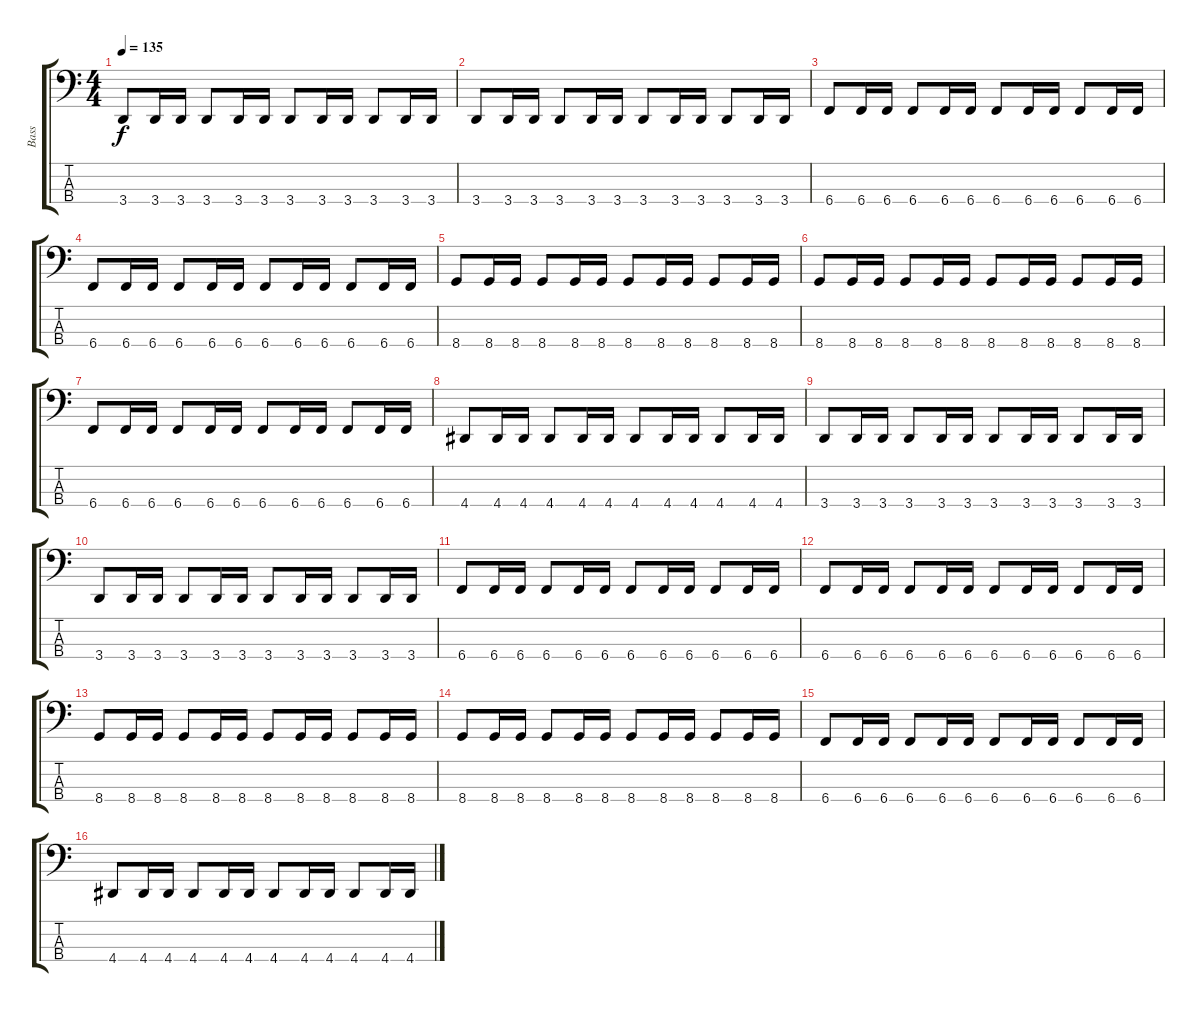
\track ("Bass" "Bass") {instrument electricbassfinger}
\staff {score tabs}
\tuning (E2 B1 Gb1 B0) {hide}
\ts (4 4)
\tempo 135
\clef f4
\ks c
3.4.8{dy f} 3.4.16 3.4.16 3.4.8 3.4.16 3.4.16 3.4.8 3.4.16 3.4.16 3.4.8 3.4.16 3.4.16 |
3.4.8 3.4.16 3.4.16 3.4.8 3.4.16 3.4.16 3.4.8 3.4.16 3.4.16 3.4.8 3.4.16 3.4.16 |
6.4.8 6.4.16 6.4.16 6.4.8 6.4.16 6.4.16 6.4.8 6.4.16 6.4.16 6.4.8 6.4.16 6.4.16 |
6.4.8 6.4.16 6.4.16 6.4.8 6.4.16 6.4.16 6.4.8 6.4.16 6.4.16 6.4.8 6.4.16 6.4.16 |
8.4.8 8.4.16 8.4.16 8.4.8 8.4.16 8.4.16 8.4.8 8.4.16 8.4.16 8.4.8 8.4.16 8.4.16 |
8.4.8 8.4.16 8.4.16 8.4.8 8.4.16 8.4.16 8.4.8 8.4.16 8.4.16 8.4.8 8.4.16 8.4.16 |
6.4.8 6.4.16 6.4.16 6.4.8 6.4.16 6.4.16 6.4.8 6.4.16 6.4.16 6.4.8 6.4.16 6.4.16 |
4.4.8 4.4.16 4.4.16 4.4.8 4.4.16 4.4.16 4.4.8 4.4.16 4.4.16 4.4.8 4.4.16 4.4.16 |
3.4.8 3.4.16 3.4.16 3.4.8 3.4.16 3.4.16 3.4.8 3.4.16 3.4.16 3.4.8 3.4.16 3.4.16 |
3.4.8 3.4.16 3.4.16 3.4.8 3.4.16 3.4.16 3.4.8 3.4.16 3.4.16 3.4.8 3.4.16 3.4.16 |
6.4.8 6.4.16 6.4.16 6.4.8 6.4.16 6.4.16 6.4.8 6.4.16 6.4.16 6.4.8 6.4.16 6.4.16 |
6.4.8 6.4.16 6.4.16 6.4.8 6.4.16 6.4.16 6.4.8 6.4.16 6.4.16 6.4.8 6.4.16 6.4.16 |
8.4.8 8.4.16 8.4.16 8.4.8 8.4.16 8.4.16 8.4.8 8.4.16 8.4.16 8.4.8 8.4.16 8.4.16 |
8.4.8 8.4.16 8.4.16 8.4.8 8.4.16 8.4.16 8.4.8 8.4.16 8.4.16 8.4.8 8.4.16 8.4.16 |
6.4.8 6.4.16 6.4.16 6.4.8 6.4.16 6.4.16 6.4.8 6.4.16 6.4.16 6.4.8 6.4.16 6.4.16 |
4.4.8 4.4.16 4.4.16 4.4.8 4.4.16 4.4.16 4.4.8 4.4.16 4.4.16 4.4.8 4.4.16 4.4.16
